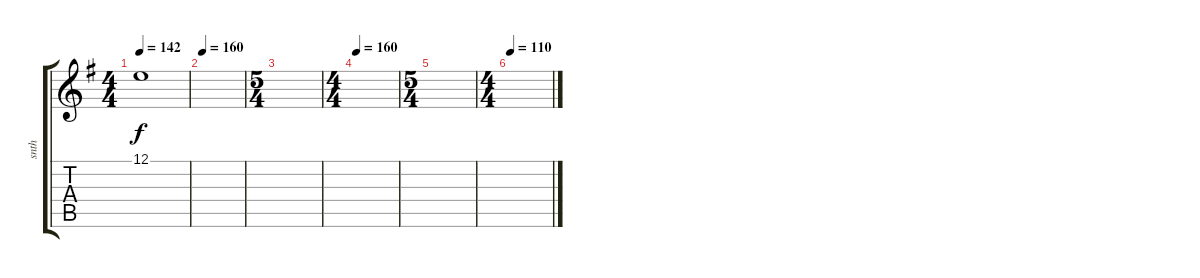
\track ("snth" "snth") {instrument churchorgan}
\staff {score tabs}
\tuning (E4 B3 G3 D3 A2 E2) {hide}
\ts (4 4)
\tempo 142
\clef g2
\ks g
12.1{t}.1{dy f} |
\tempo 160
|
\ts (5 4)
|
\ts (4 4)
\tempo 160
|
\ts (5 4)
|
\ts (4 4)
\tempo 110
